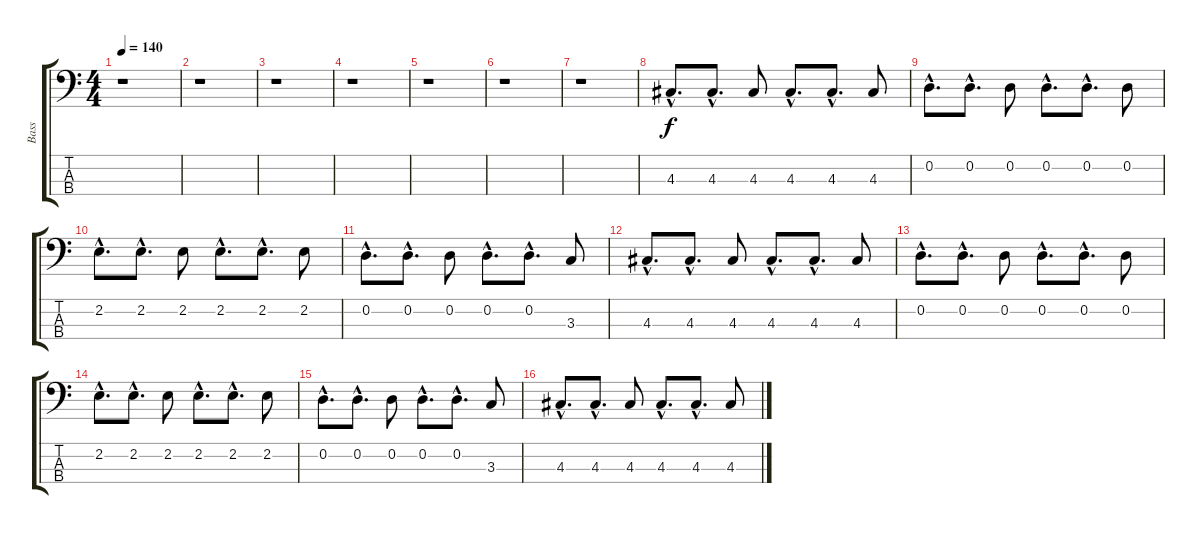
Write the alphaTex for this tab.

\track ("Bass" "Bass") {instrument synthbass1}
\staff {score tabs}
\tuning (G2 D2 A1 E1) {hide}
\ts (4 4)
\tempo 140
\clef f4
\ks c
r.1{dy f instrument synthbass1} |
r.1 |
r.1 |
r.1 |
r.1 |
r.1 |
r.1 |
4.3{hac}.8{d} 4.3{hac}.8{d} 4.3.8 4.3{hac}.8{d} 4.3{hac}.8{d} 4.3.8 |
0.2{hac}.8{d} 0.2{hac}.8{d} 0.2.8 0.2{hac}.8{d} 0.2{hac}.8{d} 0.2.8 |
2.2{hac}.8{d} 2.2{hac}.8{d} 2.2.8 2.2{hac}.8{d} 2.2{hac}.8{d} 2.2.8 |
0.2{hac}.8{d} 0.2{hac}.8{d} 0.2.8 0.2{hac}.8{d} 0.2{hac}.8{d} 3.3.8 |
4.3{hac}.8{d} 4.3{hac}.8{d} 4.3.8 4.3{hac}.8{d} 4.3{hac}.8{d} 4.3.8 |
0.2{hac}.8{d} 0.2{hac}.8{d} 0.2.8 0.2{hac}.8{d} 0.2{hac}.8{d} 0.2.8 |
2.2{hac}.8{d} 2.2{hac}.8{d} 2.2.8 2.2{hac}.8{d} 2.2{hac}.8{d} 2.2.8 |
0.2{hac}.8{d} 0.2{hac}.8{d} 0.2.8 0.2{hac}.8{d} 0.2{hac}.8{d} 3.3.8 |
4.3{hac}.8{d} 4.3{hac}.8{d} 4.3.8 4.3{hac}.8{d} 4.3{hac}.8{d} 4.3.8
